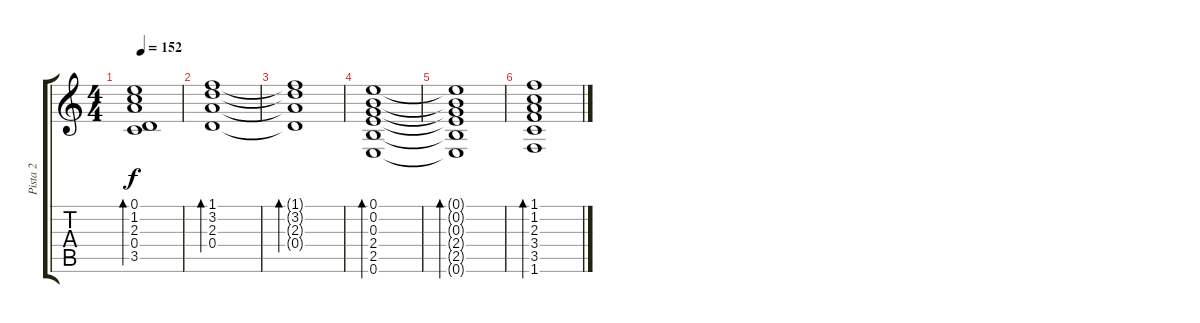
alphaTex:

\track ("Pista 2" "Pista 2") {instrument acousticguitarnylon}
\staff {score tabs}
\tuning (E4 B3 G3 D3 A2 E2) {hide}
\ts (4 4)
\tempo 152
\clef g2
\ks c
(0.1{t} 1.2{t} 2.3{t} 0.4{t} 3.5{t}).1{bd 480 dy f} |
(1.1 3.2 2.3 0.4).1{bd 480} |
(1.1{t} 3.2{t} 2.3{t} 0.4{t}).1{bd 480} |
(0.1 0.2 0.3 2.4 2.5 0.6).1{bd 480} |
(0.1{t} 0.2{t} 0.3{t} 2.4{t} 2.5{t} 0.6{t}).1{bd 480} |
(1.1 1.2 2.3 3.4 3.5 1.6).1{bd 480}
